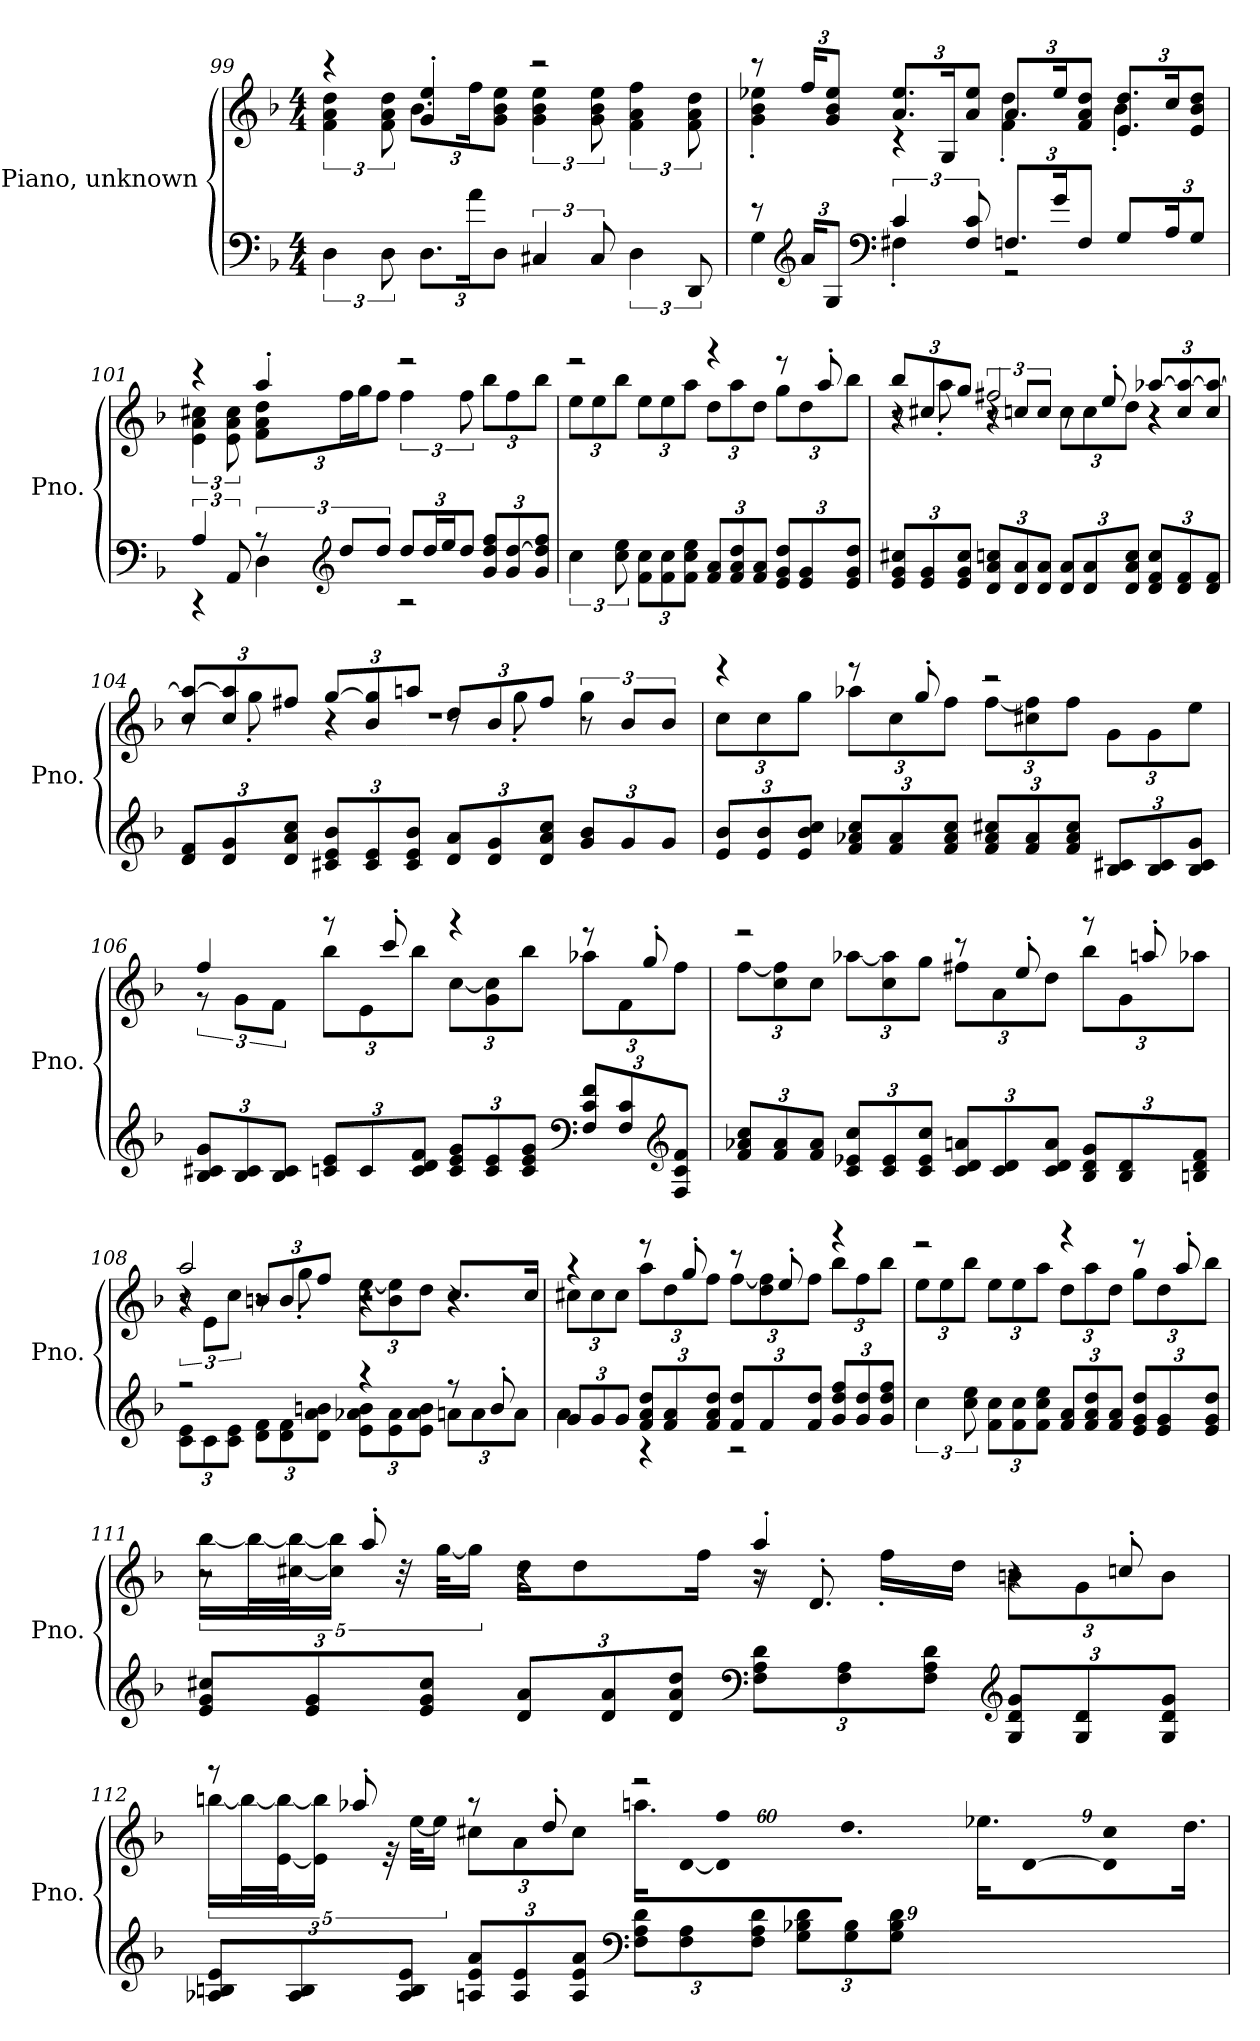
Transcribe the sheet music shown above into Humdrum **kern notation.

**kern	**kern
*part1	*part1
*staff2	*staff1
*I"Piano, unknown	*
*I'Pno.	*
!!LO:LB:g=z
*clefF4	*clefG2
*k[b-]	*k[b-]
*M4/4	*M4/4
=99	=99
*	*^
6D\	4r	6f\ 6a\ 6dd\
12D\	.	12f\ 12a\ 12dd\
*Xbrackettup	*	*Xbrackettup
12.D\L	4g/' 4ee/'	12.b-\L
24a\K	.	24ff\K
12D\J	.	12g\ 12b-\ 12ee\J
*brackettup	*	*brackettup
6C#X/	2r	6g\ 6b-\ 6ee\
12C#/	.	12g\ 12b-\ 12ee\
6D\	.	6f\ 6a\ 6ff\
12DD/	.	12f\ 12a\ 12dd\
=100	=100	=100
*^	*	*
8r	4G\	8r	4g\' 4b-\' 4ee-X\'
*clefG2	*	*	*
*Xbrackettup	*	*Xbrackettup	*
24a/KL	.	24ff/KL	.
12G/J	.	12g/ 12b-/ 12ee-/J	.
*clefF4	*	*	*
*brackettup	*	*	*
6c/	4F#X'\	12.a/ 12.ee-/L	4r
.	.	24G/K	.
12F#/ 12c/	.	12a/ 12ee-/J	.
*Xbrackettup	*	*	*
12.Fn/L	2r	12.a/L	4f\' 4dd\'
24g/K	.	24ee-/K	.
12F/J	.	12f/ 12a/ 12dd/J	.
8G/L	.	12.e/ 12.dd/L	4b-'\
24A/K	.	24cc/K	.
12G/J	.	12e/ 12b-/ 12dd/J	.
!!LO:PB:g=z	!!
=101	=101	=101	=101
*brackettup	*	*	*brackettup
6A/	4r	4r	6e\ 6a\ 6cc#X\
12AA/	.	.	12e\ 12a\ 12cc#\
*	*	*	*Xbrackettup
12r	4D\	4aa'/	12f\ 12a\ 12dd\L
*clefG2	*	*	*
12dd/L	.	.	24ff\L
.	.	.	24gg\J
12dd/J	.	.	12ff\J
*Xbrackettup	*	*	*brackettup
12dd/L	2r	2r	6ff\
24dd/L	.	.	.
24ee/J	.	.	.
12dd/J	.	.	12ff\
*	*	*	*Xbrackettup
12g/ 12dd/ 12ff/L	.	.	12bb-\L
12g/ [12dd/	.	.	12ff\
12g/ 12dd/] 12ff/J	.	.	12bb-\J
*v	*v	*	*
=102	=102	=102
*brackettup	*	*
6cc\	2r	12ee\L
.	.	12ee\
12cc\ 12ee\	.	12bb-\J
*Xbrackettup	*	*
12f\ 12cc\L	.	12ee\L
12f\ 12cc\	.	12ee\
12f\ 12cc\ 12ee\J	.	12aa\J
12f/ 12a/L	4r	12dd\L
12f/ 12a/ 12dd/	.	12aa\
12f/ 12a/J	.	12dd\J
12e/ 12g/ 12dd/L	8r	12gg\L
12e/ 12g/	.	12dd\
.	8aa'/	.
12e/ 12g/ 12dd/J	.	12bb-\J
!!LO:LB:g=z
=103	=103	=103
*	*	*^
12e/ 12g/ 12cc#X/L	4r	8r	12bb-/L
12e/ 12g/	.	.	12cc#X/
.	.	8aa'\	.
12e/ 12g/ 12cc#/J	.	.	12gg/J
*	*	*	*brackettup
12d/ 12a/ 12ccn/L	2ff#X/	4r	12r
12d/ 12a/	.	.	12ccn/L
12d/ 12a/J	.	.	12cc/J
*	*	*Xbrackettup	*
12d/ 12a/L	.	12cc\L	8r
12d/ 12a/	.	12cc\	.
.	.	.	8ee'/
12d/ 12a/ 12cc/J	.	12dd\J	.
12d/ 12f/ 12cc/L	4r	4r	[12aa-X/L
12d/ 12f/	.	.	12cc/ 12aa-/_
12d/ 12f/J	.	.	12cc/ 12aa-/_J
=104	=104	=104	=104
12d/ 12f/L	1r	8r	12cc/ 12aa-/_L
12d/ 12g/	.	.	12cc/ 12aa-/]
.	.	8gg'\	.
12d/ 12a/ 12cc/J	.	.	12ff#X/J
12c#X/ 12e/ 12b-/L	.	4r	[12gg/L
12c#/ 12e/	.	.	12b-/ 12gg/]
12c#/ 12e/ 12b-/J	.	.	12aan/J
12d/ 12a/L	.	8r	12dd/L
12d/ 12g/	.	.	12b-/
.	.	8gg'\	.
12d/ 12a/ 12cc/J	.	.	12ff#/J
*	*	*	*brackettup
12g/ 12b-/L	.	4gg\	12r
12g/	.	.	12b-/L
12g/J	.	.	12b-/J
*	*	*v	*v
!!LO:LB:g=z
=105	=105	=105
*	*	*Xbrackettup
12e/ 12b-/L	4r	12cc\L
12e/ 12b-/	.	12cc\
12e/ 12b-/ 12cc/J	.	12gg\J
12f/ 12a-X/ 12cc/L	8r	12aa-X\L
12f/ 12a-/	.	12cc\
.	8gg'/	.
12f/ 12a-/ 12cc/J	.	12ff\J
12f/ 12a-/ 12cc#X/L	2r	[12ff\L
12f/ 12a-/	.	12cc#X\ 12ff\]
12f/ 12a-/ 12cc#/J	.	12ff\J
12B-/ 12c#X/L	.	12g\L
12B-/ 12c#/	.	12g\
12B-/ 12c#/ 12g/J	.	12ee\J
=106	=106	=106
*	*	*brackettup
12B-/ 12c#X/ 12g/L	4ff/	12r
12B-/ 12c#/	.	12g\L
12B-/ 12c#/J	.	12f\J
*	*	*Xbrackettup
12cn/ 12e/L	8r	12bb-\L
12c/	.	12e\
.	8ccc'/	.
12c/ 12d/ 12f/J	.	12bb-\J
12c/ 12e/ 12g/L	4r	[12cc\L
12c/ 12e/	.	12g\ 12cc\]
12c/ 12e/ 12g/J	.	12bb-\J
*clefF4	*	*
12F/ 12c/ 12f/L	8r	12aa-X\L
12F/ 12c/	.	12f\
.	8gg'/	.
*clefG2	*	*
12F/ 12c/ 12f/J	.	12ff\J
!!LO:LB:g=z	!!
=107	=107	=107
12f/ 12a-X/ 12cc/L	2r	[12ff\L
12f/ 12a-/	.	12cc\ 12ff\]
12f/ 12a-/J	.	12cc\J
12c/ 12e-X/ 12cc/L	.	[12aa-X\L
12c/ 12e-/	.	12cc\ 12aa-\]
12c/ 12e-/ 12cc/J	.	12gg\J
12c/ 12d/ 12an/L	8r	12ff#X\L
12c/ 12d/	.	12a\
.	8ee'/	.
12c/ 12d/ 12a/J	.	12dd\J
12B-/ 12d/ 12g/L	8r	12bb-\L
12B-/ 12d/	.	12g\
.	8aan'/	.
12Bn/ 12d/ 12f/J	.	12aa-X\J
=108	=108	=108
*^	*	*
*	*	*	*brackettup
*	*	*	*^
2r	12c\ 12e\L	2aa/	12r	4r
.	12c\	.	12e\L	.
.	12c\ 12e\J	.	12cc\J	.
*	*	*	*	*Xbrackettup
.	12d\ 12f\L	.	8r	12bn/L
.	12d\ 12f\	.	.	12b/
.	.	.	8gg'\	.
.	12d\ 12a\ 12bn\J	.	.	12ff/J
4r	12e\ 12a-X\ 12b\L	2r	[12ee\L	4r
.	12e\ 12a-\	.	12b\ 12ee\]	.
.	12e\ 12a-\ 12b\J	.	12dd\J	.
8r	12an\L	.	4r	8.cc/L
.	12a\	.	.	.
8b'/	.	.	.	.
.	12a\J	.	.	.
.	.	.	.	16cc/Jk
*	*	*	*v	*v
!!LO:LB:g=z
=109	=109	=109	=109
12g/L	4a\	4r	12cc#X\L
12g/	.	.	12cc#\
12g/J	.	.	12cc#\J
12f/ 12a/ 12dd/L	4r	8r	12aa\L
12f/ 12a/	.	.	12dd\
.	.	8gg'/	.
12f/ 12a/ 12dd/J	.	.	12ff\J
12f/ 12dd/L	2r	8r	[12ff\L
12f/	.	.	12dd\ 12ff\]
.	.	8ee'/	.
12f/ 12dd/J	.	.	12ff\J
12g/ 12dd/ 12ff/L	.	4r	12bb-\L
12g/ 12dd/	.	.	12ff\
12g/ 12dd/ 12ff/J	.	.	12bb-\J
*v	*v	*	*
=110	=110	=110
*brackettup	*	*
6cc\	2r	12ee\L
.	.	12ee\
12cc\ 12ee\	.	12bb-\J
*Xbrackettup	*	*
12f\ 12cc\L	.	12ee\L
12f\ 12cc\	.	12ee\
12f\ 12cc\ 12ee\J	.	12aa\J
12f/ 12a/L	4r	12dd\L
12f/ 12a/ 12dd/	.	12aa\
12f/ 12a/J	.	12dd\J
12e/ 12g/ 12dd/L	8r	12gg\L
12e/ 12g/	.	12dd\
.	8aa'/	.
12e/ 12g/ 12dd/J	.	12bb-\J
!!LO:LB:g=z
=111	=111	=111
*	*	*brackettup
*	*	*^
12e/ 12g/ 12cc#X/L	8r	[20bb-\LL	2r
.	.	40bb-\L_	.
.	.	[40cc#X\ 40bb-\_J	.
12e/ 12g/	.	.	.
.	.	20cc#\] 20bb-\]JJ	.
.	8aa'/	.	.
.	.	40r	.
12e/ 12g/ 12cc#/J	.	.	.
.	.	[40gg\KLL	.
.	.	20gg\JJ]	.
12d/ 12a/L	4r	16dd\KL	.
.	.	8dd\	.
12d/ 12a/	.	.	.
12d/ 12a/ 12dd/J	.	.	.
.	.	16ff\Jk	.
*clefF4	*	*	*
12F\ 12A\ 12d\L	4aa'/	8r	16r
.	.	.	8.d'/
12F\ 12A\	.	.	.
.	.	16ff'\LL	.
12F\ 12A\ 12d\J	.	.	.
.	.	16dd\JJ	.
*clefG2	*	*	*
*	*	*Xbrackettup	*
12G/ 12d/ 12g/L	8r	12bn\L	4r
12G/ 12d/	.	12g\	.
.	8ccn'/	.	.
12G/ 12d/ 12g/J	.	12b\J	.
*	*	*v	*v
!!LO:PB:g=z
=112	=112	=112
*	*	*brackettup
12A-X/ 12Bn/ 12e/L	8r	[20bbn\LL
.	.	40bb\L_
.	.	[40e\ 40bb\_J
12A-/ 12B/	.	.
.	.	20e\] 20bb\]JJ
.	8aa-X'/	.
.	.	40r
12A-/ 12B/ 12e/J	.	.
.	.	[40ee\KLL
.	.	20ee\JJ]
*	*	*Xbrackettup
12An/ 12e/ 12a/L	8r	12cc#X\L
12A/ 12e/	.	12a\
.	8dd'/	.
12A/ 12e/ 12a/J	.	12cc#\J
*clefF4	*	*
12F\ 12A\ 12d\L	2r	18.aan\LL
!	!	!LO:N:vis=32
12F\ 12A\	.	[1920%53d\K
!	!	!LO:N:vis=16
.	.	1920%107d\] 1920%107ff\
12F\ 12A\ 12d\J	.	18.dd\JJ
12G\ 12B-X\ 12d\L	.	18.ee-X\LL
!	!	!LO:N:vis=32
12G\ 12B-\	.	[1920%53d\K
!	!	!LO:N:vis=16
.	.	1920%107d\] 1920%107cc#\
12G\ 12B-\ 12d\J	.	18.dd\JJ
*	*v	*v
=	=
*-	*-
